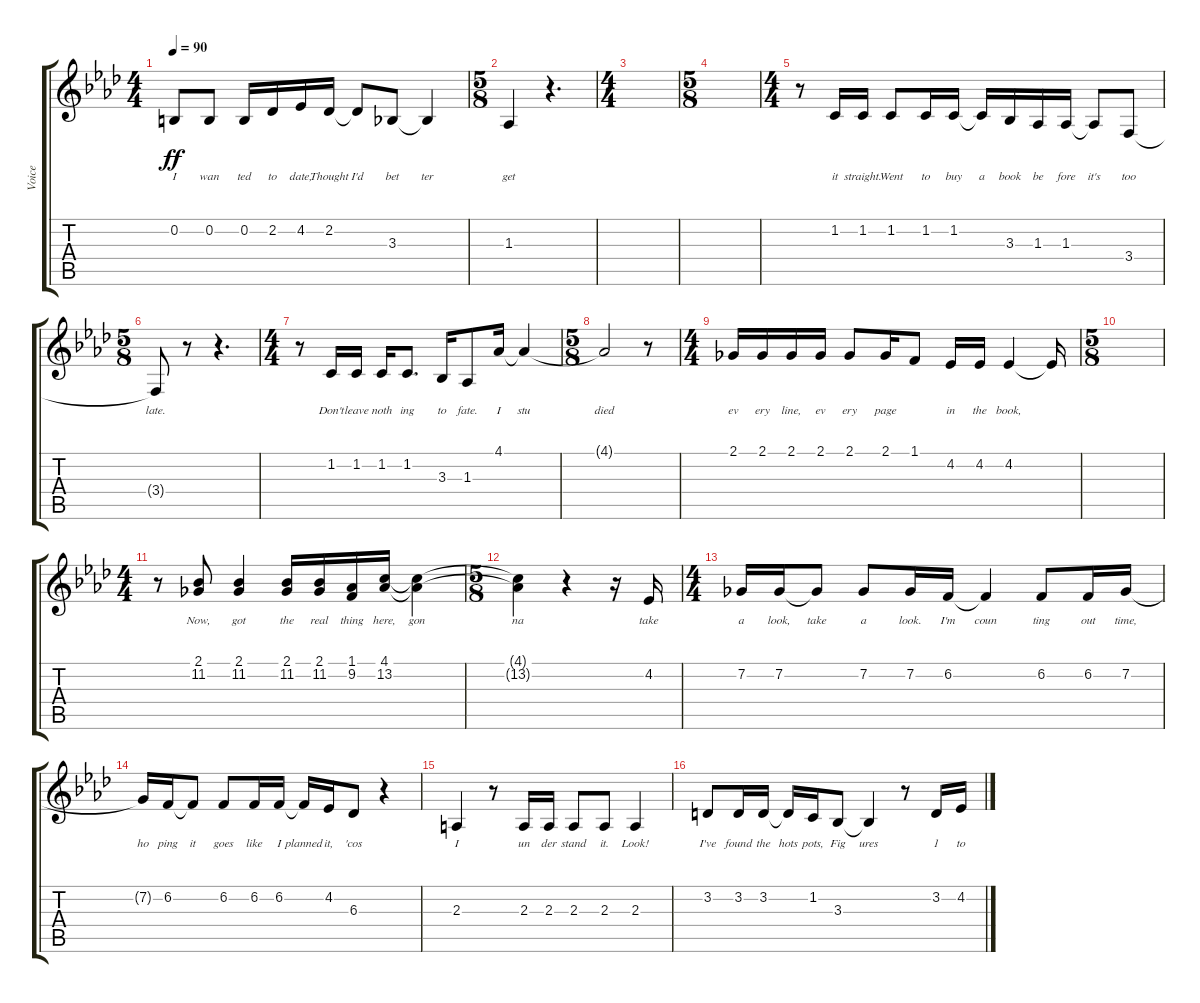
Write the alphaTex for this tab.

\track ("Voice" "Voice") {instrument altosax}
\staff {score tabs}
\tuning (E4 B3 G3 D3 A2 E2) {hide}
\ts (4 4)
\tempo 90
\clef g2
\ks ab
0.2.8{lyrics (0 "I") lyrics (1 "") lyrics (2 "") lyrics (3 "") lyrics (4 "") dy ff} 0.2.8{lyrics (0 "wan") lyrics (1 "") lyrics (2 "") lyrics (3 "") lyrics (4 "")} 0.2.16{lyrics (0 "ted") lyrics (1 "") lyrics (2 "") lyrics (3 "") lyrics (4 "")} 2.2.16{lyrics (0 "to") lyrics (1 "") lyrics (2 "") lyrics (3 "") lyrics (4 "")} 4.2.16{lyrics (0 "date,") lyrics (1 "") lyrics (2 "") lyrics (3 "") lyrics (4 "")} 2.2.16{lyrics (0 "Thought") lyrics (1 "") lyrics (2 "") lyrics (3 "") lyrics (4 "")} 2.2{t}.8{lyrics (0 "I'd") lyrics (1 "") lyrics (2 "") lyrics (3 "") lyrics (4 "")} 3.3.8{lyrics (0 "bet") lyrics (1 "") lyrics (2 "") lyrics (3 "") lyrics (4 "")} 3.3{t}.4{lyrics (0 "ter") lyrics (1 "") lyrics (2 "") lyrics (3 "") lyrics (4 "")} |
\ts (5 8)
1.3.4{lyrics (0 "get") lyrics (1 "") lyrics (2 "") lyrics (3 "") lyrics (4 "")} r.4{d} |
\ts (4 4)
|
\ts (5 8)
|
\ts (4 4)
r.8 1.2.16{lyrics (0 "it") lyrics (1 "") lyrics (2 "") lyrics (3 "") lyrics (4 "")} 1.2.16{lyrics (0 "straight.") lyrics (1 "") lyrics (2 "") lyrics (3 "") lyrics (4 "")} 1.2.8{lyrics (0 "Went") lyrics (1 "") lyrics (2 "") lyrics (3 "") lyrics (4 "")} 1.2.16{lyrics (0 "to") lyrics (1 "") lyrics (2 "") lyrics (3 "") lyrics (4 "")} 1.2.16{lyrics (0 "buy") lyrics (1 "") lyrics (2 "") lyrics (3 "") lyrics (4 "")} 1.2{t}.16{lyrics (0 "a") lyrics (1 "") lyrics (2 "") lyrics (3 "") lyrics (4 "")} 3.3.16{lyrics (0 "book") lyrics (1 "") lyrics (2 "") lyrics (3 "") lyrics (4 "")} 1.3.16{lyrics (0 "be") lyrics (1 "") lyrics (2 "") lyrics (3 "") lyrics (4 "")} 1.3.16{lyrics (0 "fore") lyrics (1 "") lyrics (2 "") lyrics (3 "") lyrics (4 "")} 1.3{t}.8{lyrics (0 "it's") lyrics (1 "") lyrics (2 "") lyrics (3 "") lyrics (4 "")} 3.4.8{lyrics (0 "too") lyrics (1 "") lyrics (2 "") lyrics (3 "") lyrics (4 "")} |
\ts (5 8)
3.4{t}.8{lyrics (0 "late.") lyrics (1 "") lyrics (2 "") lyrics (3 "") lyrics (4 "")} r.8 r.4{d} |
\ts (4 4)
r.8 1.2.16{lyrics (0 "Don't") lyrics (1 "") lyrics (2 "") lyrics (3 "") lyrics (4 "")} 1.2.16{lyrics (0 "leave") lyrics (1 "") lyrics (2 "") lyrics (3 "") lyrics (4 "")} 1.2.16{lyrics (0 "noth") lyrics (1 "") lyrics (2 "") lyrics (3 "") lyrics (4 "")} 1.2.8{d lyrics (0 "ing") lyrics (1 "") lyrics (2 "") lyrics (3 "") lyrics (4 "")} 3.3.16{lyrics (0 "to") lyrics (1 "") lyrics (2 "") lyrics (3 "") lyrics (4 "")} 1.3.8{lyrics (0 "fate.") lyrics (1 "") lyrics (2 "") lyrics (3 "") lyrics (4 "")} 4.1.16{lyrics (0 "I") lyrics (1 "") lyrics (2 "") lyrics (3 "") lyrics (4 "")} 4.1{t}.4{lyrics (0 "stu") lyrics (1 "") lyrics (2 "") lyrics (3 "") lyrics (4 "")} |
\ts (5 8)
4.1{t}.2{lyrics (0 "died") lyrics (1 "") lyrics (2 "") lyrics (3 "") lyrics (4 "")} r.8 |
\ts (4 4)
2.1.16{lyrics (0 "ev") lyrics (1 "") lyrics (2 "") lyrics (3 "") lyrics (4 "")} 2.1.16{lyrics (0 "ery") lyrics (1 "") lyrics (2 "") lyrics (3 "") lyrics (4 "")} 2.1.16{lyrics (0 "line,") lyrics (1 "") lyrics (2 "") lyrics (3 "") lyrics (4 "")} 2.1.16{lyrics (0 "ev") lyrics (1 "") lyrics (2 "") lyrics (3 "") lyrics (4 "")} 2.1.8{lyrics (0 "ery") lyrics (1 "") lyrics (2 "") lyrics (3 "") lyrics (4 "")} 2.1.16{lyrics (0 "page") lyrics (1 "") lyrics (2 "") lyrics (3 "") lyrics (4 "")} 1.1.8{lyrics (0 "") lyrics (1 "") lyrics (2 "") lyrics (3 "") lyrics (4 "")} 4.2.16{lyrics (0 "in") lyrics (1 "") lyrics (2 "") lyrics (3 "") lyrics (4 "")} 4.2.16{lyrics (0 "the") lyrics (1 "") lyrics (2 "") lyrics (3 "") lyrics (4 "")} 4.2.4{lyrics (0 "book,") lyrics (1 "") lyrics (2 "") lyrics (3 "") lyrics (4 "")} 4.2{t}.16{lyrics (0 "") lyrics (1 "") lyrics (2 "") lyrics (3 "") lyrics (4 "")} |
\ts (5 8)
|
\ts (4 4)
r.8 (2.1 11.2).8{lyrics (0 "Now,") lyrics (1 "") lyrics (2 "") lyrics (3 "") lyrics (4 "")} (2.1 11.2).4{lyrics (0 "got") lyrics (1 "") lyrics (2 "") lyrics (3 "") lyrics (4 "")} (2.1 11.2).16{lyrics (0 "the") lyrics (1 "") lyrics (2 "") lyrics (3 "") lyrics (4 "")} (2.1 11.2).16{lyrics (0 "real") lyrics (1 "") lyrics (2 "") lyrics (3 "") lyrics (4 "")} (1.1 9.2).16{lyrics (0 "thing") lyrics (1 "") lyrics (2 "") lyrics (3 "") lyrics (4 "")} (4.1 13.2).16{lyrics (0 "here,") lyrics (1 "") lyrics (2 "") lyrics (3 "") lyrics (4 "")} (4.1{t} 13.2{t}).4{lyrics (0 "gon") lyrics (1 "") lyrics (2 "") lyrics (3 "") lyrics (4 "")} |
\ts (5 8)
(4.1{t} 13.2{t}).4{lyrics (0 "na") lyrics (1 "") lyrics (2 "") lyrics (3 "") lyrics (4 "")} r.4 r.16 4.2.16{lyrics (0 "take") lyrics (1 "") lyrics (2 "") lyrics (3 "") lyrics (4 "")} |
\ts (4 4)
7.2.16{lyrics (0 "a") lyrics (1 "") lyrics (2 "") lyrics (3 "") lyrics (4 "")} 7.2.16{lyrics (0 "look,") lyrics (1 "") lyrics (2 "") lyrics (3 "") lyrics (4 "")} 7.2{t}.8{lyrics (0 "take") lyrics (1 "") lyrics (2 "") lyrics (3 "") lyrics (4 "")} 7.2.8{lyrics (0 "a") lyrics (1 "") lyrics (2 "") lyrics (3 "") lyrics (4 "")} 7.2.16{lyrics (0 "look.") lyrics (1 "") lyrics (2 "") lyrics (3 "") lyrics (4 "")} 6.2.16{lyrics (0 "I'm") lyrics (1 "") lyrics (2 "") lyrics (3 "") lyrics (4 "")} 6.2{t}.4{lyrics (0 "coun") lyrics (1 "") lyrics (2 "") lyrics (3 "") lyrics (4 "")} 6.2.8{lyrics (0 "ting") lyrics (1 "") lyrics (2 "") lyrics (3 "") lyrics (4 "")} 6.2.16{lyrics (0 "out") lyrics (1 "") lyrics (2 "") lyrics (3 "") lyrics (4 "")} 7.2.16{lyrics (0 "time,") lyrics (1 "") lyrics (2 "") lyrics (3 "") lyrics (4 "")} |
7.2{t}.16{lyrics (0 "ho") lyrics (1 "") lyrics (2 "") lyrics (3 "") lyrics (4 "")} 6.2.16{lyrics (0 "ping") lyrics (1 "") lyrics (2 "") lyrics (3 "") lyrics (4 "")} 6.2{t}.8{lyrics (0 "it") lyrics (1 "") lyrics (2 "") lyrics (3 "") lyrics (4 "")} 6.2.8{lyrics (0 "goes") lyrics (1 "") lyrics (2 "") lyrics (3 "") lyrics (4 "")} 6.2.16{lyrics (0 "like") lyrics (1 "") lyrics (2 "") lyrics (3 "") lyrics (4 "")} 6.2.16{lyrics (0 "I") lyrics (1 "") lyrics (2 "") lyrics (3 "") lyrics (4 "")} 6.2{t}.16{lyrics (0 "planned") lyrics (1 "") lyrics (2 "") lyrics (3 "") lyrics (4 "")} 4.2.16{lyrics (0 "it,") lyrics (1 "") lyrics (2 "") lyrics (3 "") lyrics (4 "")} 6.3.8{lyrics (0 "'cos") lyrics (1 "") lyrics (2 "") lyrics (3 "") lyrics (4 "")} r.4 |
2.3.4{lyrics (0 "I") lyrics (1 "") lyrics (2 "") lyrics (3 "") lyrics (4 "")} r.8 2.3.16{lyrics (0 "un") lyrics (1 "") lyrics (2 "") lyrics (3 "") lyrics (4 "")} 2.3.16{lyrics (0 "der") lyrics (1 "") lyrics (2 "") lyrics (3 "") lyrics (4 "")} 2.3.8{lyrics (0 "stand") lyrics (1 "") lyrics (2 "") lyrics (3 "") lyrics (4 "")} 2.3.8{lyrics (0 "it.") lyrics (1 "") lyrics (2 "") lyrics (3 "") lyrics (4 "")} 2.3.4{lyrics (0 "Look!") lyrics (1 "") lyrics (2 "") lyrics (3 "") lyrics (4 "")} |
3.2.8{lyrics (0 "I've") lyrics (1 "") lyrics (2 "") lyrics (3 "") lyrics (4 "")} 3.2.16{lyrics (0 "found") lyrics (1 "") lyrics (2 "") lyrics (3 "") lyrics (4 "")} 3.2.16{lyrics (0 "the") lyrics (1 "") lyrics (2 "") lyrics (3 "") lyrics (4 "")} 3.2{t}.16{lyrics (0 "hots") lyrics (1 "") lyrics (2 "") lyrics (3 "") lyrics (4 "")} 1.2.16{lyrics (0 "pots,") lyrics (1 "") lyrics (2 "") lyrics (3 "") lyrics (4 "")} 3.3.8{lyrics (0 "Fig") lyrics (1 "") lyrics (2 "") lyrics (3 "") lyrics (4 "")} 3.3{t}.4{lyrics (0 "ures") lyrics (1 "") lyrics (2 "") lyrics (3 "") lyrics (4 "")} r.8 3.2.16{lyrics (0 "1") lyrics (1 "") lyrics (2 "") lyrics (3 "") lyrics (4 "")} 4.2.16{lyrics (0 "to") lyrics (1 "") lyrics (2 "") lyrics (3 "") lyrics (4 "")}
